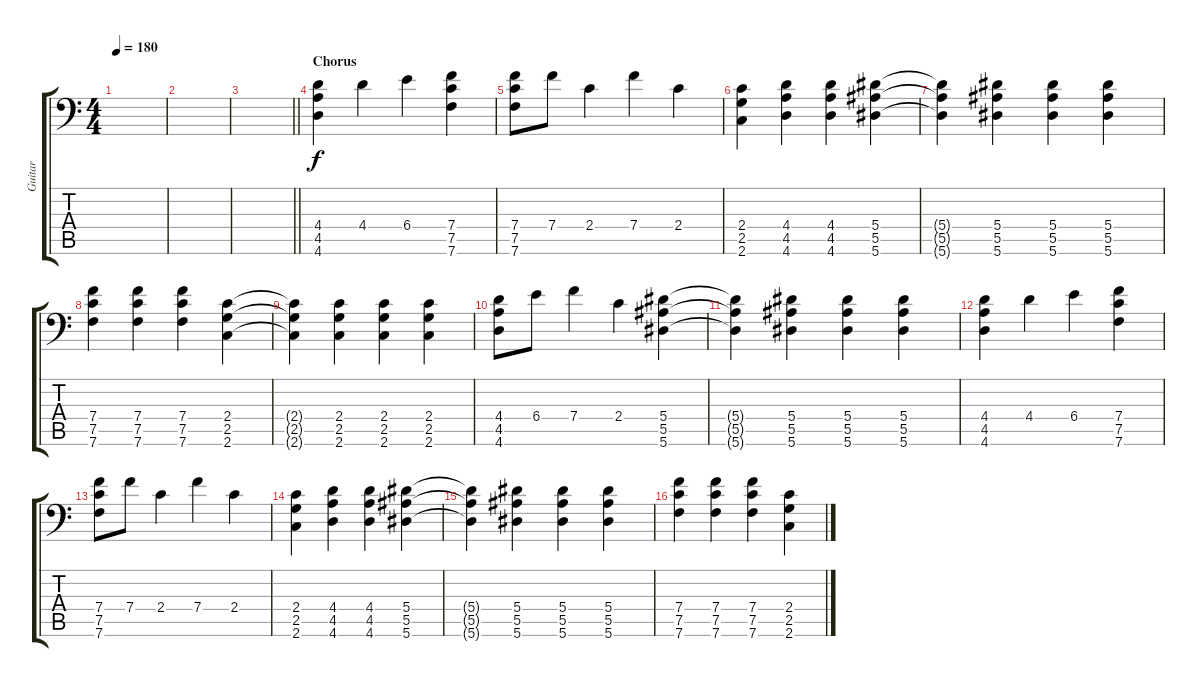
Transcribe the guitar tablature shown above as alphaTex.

\track ("Guitar " "Guitar ") {instrument distortionguitar}
\staff {score tabs}
\tuning (C4 G3 Eb3 Bb2 F2 Bb1) {hide}
\ts (4 4)
\tempo 180
\clef f4
\ks c
|
|
\barLineRight lightlight
|
\section ("" "Chorus")
(4.4 4.5 4.6).4 4.4.4 6.4.4 (7.4 7.5 7.6).4 |
(7.4 7.5 7.6).8 7.4.8 2.4.4 7.4.4 2.4.4 |
(2.4 2.5 2.6).4 (4.4 4.5 4.6).4 (4.4 4.5 4.6).4 (5.4 5.5 5.6).4 |
(5.4{t} 5.5{t} 5.6{t}).4 (5.4 5.5 5.6).4 (5.4 5.5 5.6).4 (5.4 5.5 5.6).4 |
(7.4 7.5 7.6).4 (7.4 7.5 7.6).4 (7.4 7.5 7.6).4 (2.4 2.5 2.6).4 |
(2.4{t} 2.5{t} 2.6{t}).4 (2.4 2.5 2.6).4 (2.4 2.5 2.6).4 (2.4 2.5 2.6).4 |
(4.4 4.5 4.6).8 6.4.8 7.4.4 2.4.4 (5.4 5.5 5.6).4 |
(5.4{t} 5.5{t} 5.6{t}).4 (5.4 5.5 5.6).4 (5.4 5.5 5.6).4 (5.4 5.5 5.6).4 |
(4.4 4.5 4.6).4 4.4.4 6.4.4 (7.4 7.5 7.6).4 |
(7.4 7.5 7.6).8 7.4.8 2.4.4 7.4.4 2.4.4 |
(2.4 2.5 2.6).4 (4.4 4.5 4.6).4 (4.4 4.5 4.6).4 (5.4 5.5 5.6).4 |
(5.4{t} 5.5{t} 5.6{t}).4 (5.4 5.5 5.6).4 (5.4 5.5 5.6).4 (5.4 5.5 5.6).4 |
(7.4 7.5 7.6).4 (7.4 7.5 7.6).4 (7.4 7.5 7.6).4 (2.4 2.5 2.6).4
